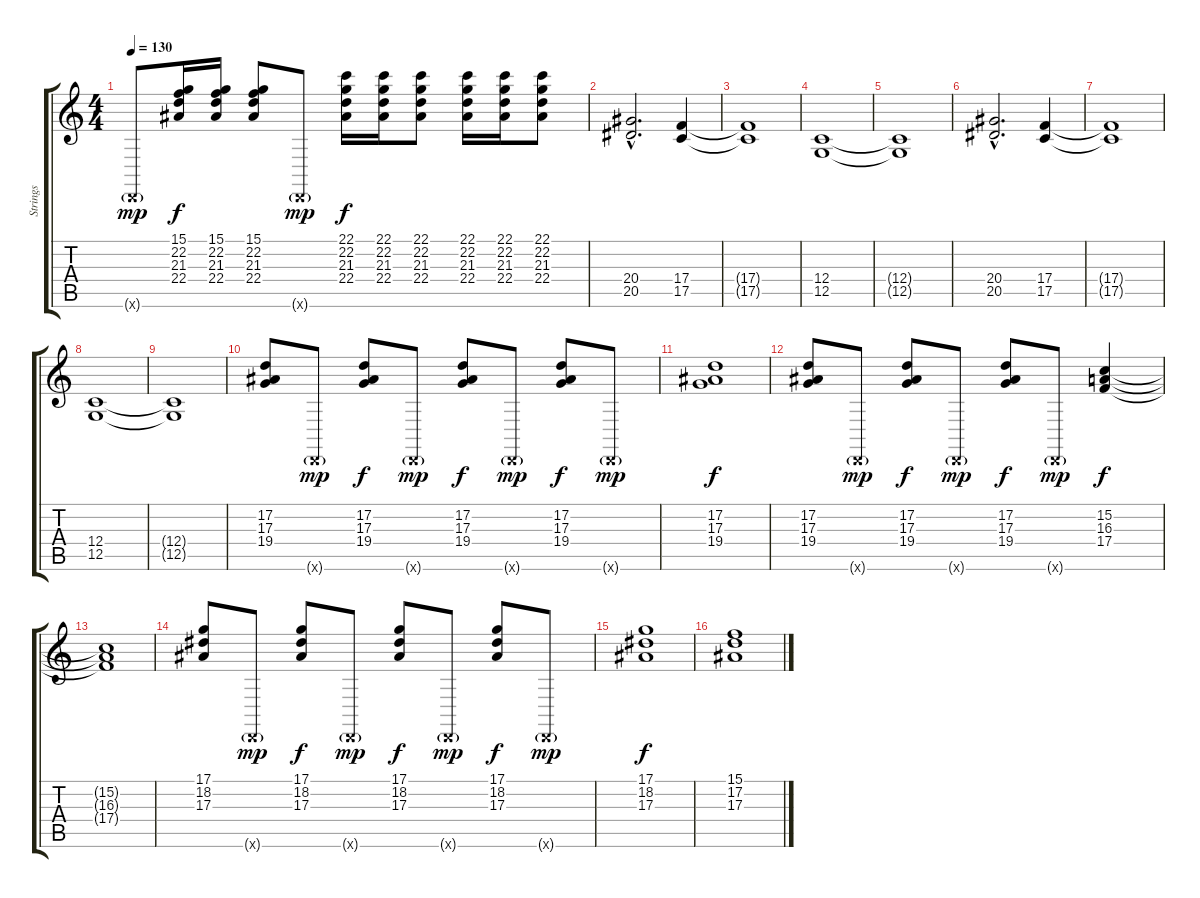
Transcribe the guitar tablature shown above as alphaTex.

\track ("Strings" "Strings") {instrument stringensemble1}
\staff {score tabs}
\tuning (D4 A3 F3 C3 G2 D2) {hide}
\ts (4 4)
\tempo 130
\clef g2
\ks c
0.6{g x}.8{dy mp} (15.1 22.2 21.3 22.4).16{dy f} (15.1 22.2 21.3 22.4).16 (15.1 22.2 21.3 22.4).8 0.6{g x}.8{dy mp} (22.1 22.2 21.3 22.4).16{dy f} (22.1 22.2 21.3 22.4).16 (22.1 22.2 21.3 22.4).8 (22.1 22.2 21.3 22.4).16 (22.1 22.2 21.3 22.4).16 (22.1 22.2 21.3 22.4).8 |
(20.4{hac} 20.5{hac}).2{d} (17.4 17.5).4 |
(17.4{t} 17.5{t}).1 |
(12.4 12.5).1 |
(12.4{t} 12.5{t}).1 |
(20.4{hac} 20.5{hac}).2{d} (17.4 17.5).4 |
(17.4{t} 17.5{t}).1 |
(12.4 12.5).1 |
(12.4{t} 12.5{t}).1 |
(17.2 17.3 19.4).8 0.6{g x}.8{dy mp} (17.2 17.3 19.4).8{dy f} 0.6{g x}.8{dy mp} (17.2 17.3 19.4).8{dy f} 0.6{g x}.8{dy mp} (17.2 17.3 19.4).8{dy f} 0.6{g x}.8{dy mp} |
(17.2 17.3 19.4).1{dy f} |
(17.2 17.3 19.4).8 0.6{g x}.8{dy mp} (17.2 17.3 19.4).8{dy f} 0.6{g x}.8{dy mp} (17.2 17.3 19.4).8{dy f} 0.6{g x}.8{dy mp} (15.2 16.3 17.4).4{dy f} |
(15.2{t} 16.3{t} 17.4{t}).1 |
(17.1 18.2 17.3).8 0.6{g x}.8{dy mp} (17.1 18.2 17.3).8{dy f} 0.6{g x}.8{dy mp} (17.1 18.2 17.3).8{dy f} 0.6{g x}.8{dy mp} (17.1 18.2 17.3).8{dy f} 0.6{g x}.8{dy mp} |
(17.1 18.2 17.3).1{dy f} |
(15.1 17.2 17.3).1
